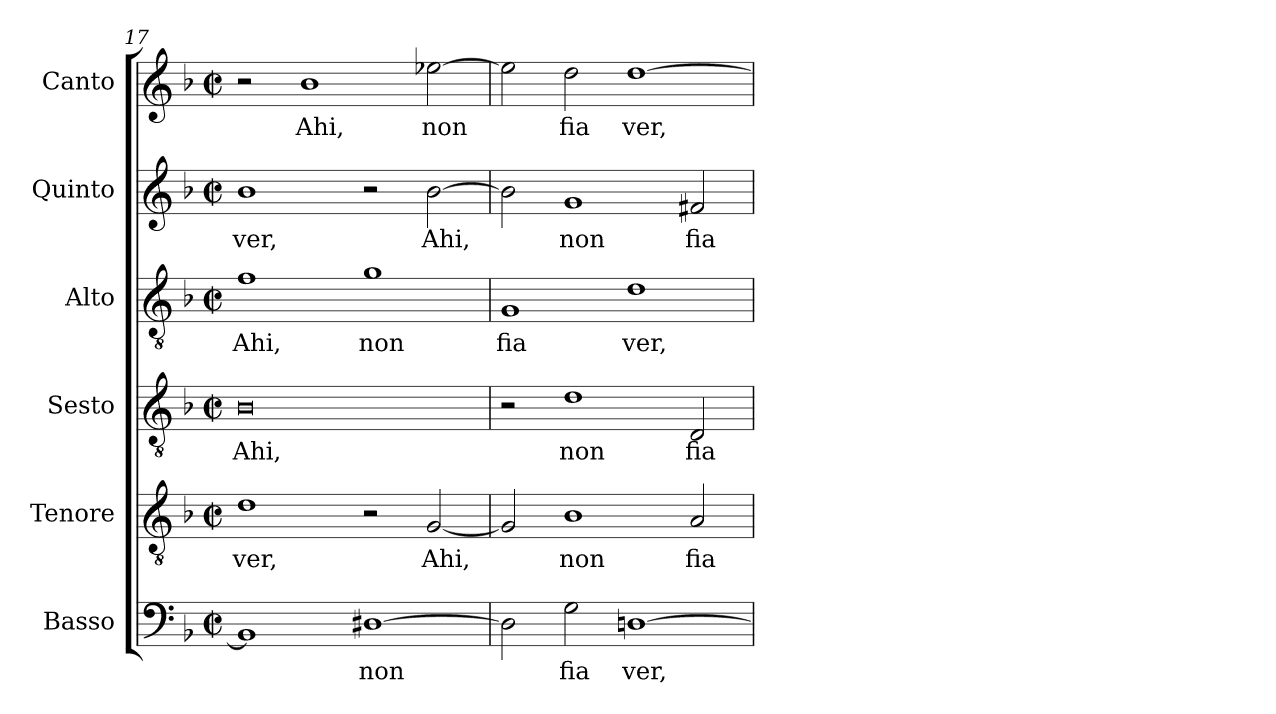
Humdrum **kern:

**kern	**text	**kern	**text	**kern	**text	**kern	**text	**kern	**text	**kern	**text
*part6	*part6	*part5	*part5	*part4	*part4	*part3	*part3	*part2	*part2	*part1	*part1
*staff6	*staff6	*staff5	*staff5	*staff4	*staff4	*staff3	*staff3	*staff2	*staff2	*staff1	*staff1
*I"Basso	*	*I"Tenore	*	*I"Sesto	*	*I"Alto	*	*I"Quinto	*	*I"Canto	*
*clefF4	*	*clefGv2	*	*clefGv2	*	*clefGv2	*	*clefG2	*	*clefG2	*
*ITrd-3c-5	*	*ITrd-3c-5	*	*ITrd-3c-5	*	*ITrd-3c-5	*	*ITrd-3c-5	*	*	*
*k[b-e-]	*	*k[b-e-]	*	*k[b-e-]	*	*k[b-e-]	*	*k[b-e-]	*	*k[b-]	*
*B-:	*	*B-:	*	*B-:	*	*B-:	*	*B-:	*	*F:	*
*M2/2	*	*M2/2	*	*M2/2	*	*M2/2	*	*M2/2	*	*M2/2	*
*met(c|)	*	*met(c|)	*	*met(c|)	*	*met(c|)	*	*met(c|)	*	*met(c|)	*
=17	=17	=17	=17	=17	=17	=17	=17	=17	=17	=17	=17
!	!LO:LY:b:cj	!	!LO:LY:b:cj	!	!LO:LY:b:cj	!	!LO:LY:b:cj	!	!LO:LY:b:cj	!	!
1E-]	.	1g	ver,	0e-	Ahi,	1b-	Ahi,	1ee-	ver,	2r	.
!	!	!	!	!	!	!	!	!	!	!	!LO:LY:b:cj
.	.	.	.	.	.	.	.	.	.	1b-	Ahi,
!	!LO:LY:b:cj	!	!	!	!	!	!LO:LY:b:cj	!	!	!	!
[>1G#X	non	2r	.	.	.	1cc	non	2r	.	.	.
!	!	!	!LO:LY:b:cj	!	!	!	!	!	!LO:LY:b:cj	!	!LO:LY:b:cj
.	.	[<2c/	Ahi,	.	.	.	.	[>2ee-\	Ahi,	[>2ee-X\	non
=18	=18	=18	=18	=18	=18	=18	=18	=18	=18	=18	=18
!	!LO:LY:b:cj	!	!LO:LY:b:cj	!	!	!	!LO:LY:b:cj	!	!LO:LY:b:cj	!	!LO:LY:b:cj
2G#\]	.	2c/]	.	2r	.	1c	fia	2ee-\]	.	2ee-\]	.
!	!LO:LY:b:cj	!	!LO:LY:b:cj	!	!LO:LY:b:cj	!	!	!	!LO:LY:b:cj	!	!LO:LY:b:cj
2c\	fia	1e-	non	1g	non	.	.	1cc	non	2dd\	fia
!	!LO:LY:b:cj	!	!	!	!	!	!LO:LY:b:cj	!	!	!	!LO:LY:b:cj
[>1G	ver,	.	.	.	.	1g	ver,	.	.	[>1dd	ver,
!	!	!	!LO:LY:b:cj	!	!LO:LY:b:cj	!	!	!	!LO:LY:b:cj	!	!
.	.	2d/	fia	2G/	fia	.	.	2bn/	fia	.	.
=	=	=	=	=	=	=	=	=	=	=	=
*-	*-	*-	*-	*-	*-	*-	*-	*-	*-	*-	*-
